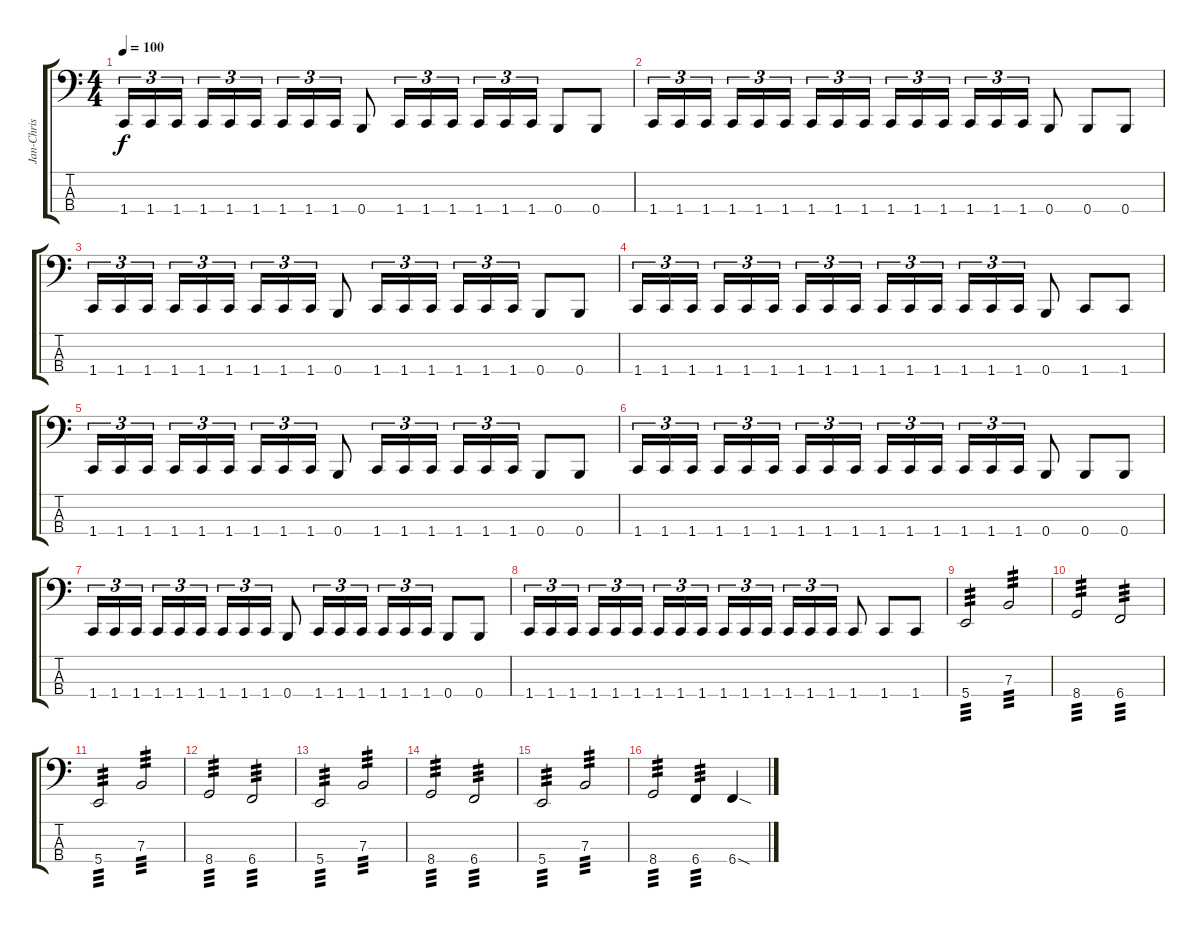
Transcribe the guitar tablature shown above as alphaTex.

\track ("Jan-Chris de Koeijer" "Jan-Chris ") {instrument electricbasspick}
\staff {score tabs}
\tuning (D2 A1 E1 B0) {hide}
\ts (4 4)
\tempo 100
\clef f4
\ks c
1.4.16{tu (3 2) dy f} 1.4.16{tu (3 2)} 1.4.16{tu (3 2)} 1.4.16{tu (3 2)} 1.4.16{tu (3 2)} 1.4.16{tu (3 2)} 1.4.16{tu (3 2)} 1.4.16{tu (3 2)} 1.4.16{tu (3 2)} 0.4.8 1.4.16{tu (3 2)} 1.4.16{tu (3 2)} 1.4.16{tu (3 2)} 1.4.16{tu (3 2)} 1.4.16{tu (3 2)} 1.4.16{tu (3 2)} 0.4.8 0.4.8 |
1.4.16{tu (3 2)} 1.4.16{tu (3 2)} 1.4.16{tu (3 2)} 1.4.16{tu (3 2)} 1.4.16{tu (3 2)} 1.4.16{tu (3 2)} 1.4.16{tu (3 2)} 1.4.16{tu (3 2)} 1.4.16{tu (3 2)} 1.4.16{tu (3 2)} 1.4.16{tu (3 2)} 1.4.16{tu (3 2)} 1.4.16{tu (3 2)} 1.4.16{tu (3 2)} 1.4.16{tu (3 2)} 0.4.8 0.4.8 0.4.8 |
1.4.16{tu (3 2)} 1.4.16{tu (3 2)} 1.4.16{tu (3 2)} 1.4.16{tu (3 2)} 1.4.16{tu (3 2)} 1.4.16{tu (3 2)} 1.4.16{tu (3 2)} 1.4.16{tu (3 2)} 1.4.16{tu (3 2)} 0.4.8 1.4.16{tu (3 2)} 1.4.16{tu (3 2)} 1.4.16{tu (3 2)} 1.4.16{tu (3 2)} 1.4.16{tu (3 2)} 1.4.16{tu (3 2)} 0.4.8 0.4.8 |
1.4.16{tu (3 2)} 1.4.16{tu (3 2)} 1.4.16{tu (3 2)} 1.4.16{tu (3 2)} 1.4.16{tu (3 2)} 1.4.16{tu (3 2)} 1.4.16{tu (3 2)} 1.4.16{tu (3 2)} 1.4.16{tu (3 2)} 1.4.16{tu (3 2)} 1.4.16{tu (3 2)} 1.4.16{tu (3 2)} 1.4.16{tu (3 2)} 1.4.16{tu (3 2)} 1.4.16{tu (3 2)} 0.4.8 1.4.8 1.4.8 |
1.4.16{tu (3 2)} 1.4.16{tu (3 2)} 1.4.16{tu (3 2)} 1.4.16{tu (3 2)} 1.4.16{tu (3 2)} 1.4.16{tu (3 2)} 1.4.16{tu (3 2)} 1.4.16{tu (3 2)} 1.4.16{tu (3 2)} 0.4.8 1.4.16{tu (3 2)} 1.4.16{tu (3 2)} 1.4.16{tu (3 2)} 1.4.16{tu (3 2)} 1.4.16{tu (3 2)} 1.4.16{tu (3 2)} 0.4.8 0.4.8 |
1.4.16{tu (3 2)} 1.4.16{tu (3 2)} 1.4.16{tu (3 2)} 1.4.16{tu (3 2)} 1.4.16{tu (3 2)} 1.4.16{tu (3 2)} 1.4.16{tu (3 2)} 1.4.16{tu (3 2)} 1.4.16{tu (3 2)} 1.4.16{tu (3 2)} 1.4.16{tu (3 2)} 1.4.16{tu (3 2)} 1.4.16{tu (3 2)} 1.4.16{tu (3 2)} 1.4.16{tu (3 2)} 0.4.8 0.4.8 0.4.8 |
1.4.16{tu (3 2)} 1.4.16{tu (3 2)} 1.4.16{tu (3 2)} 1.4.16{tu (3 2)} 1.4.16{tu (3 2)} 1.4.16{tu (3 2)} 1.4.16{tu (3 2)} 1.4.16{tu (3 2)} 1.4.16{tu (3 2)} 0.4.8 1.4.16{tu (3 2)} 1.4.16{tu (3 2)} 1.4.16{tu (3 2)} 1.4.16{tu (3 2)} 1.4.16{tu (3 2)} 1.4.16{tu (3 2)} 0.4.8 0.4.8 |
1.4.16{tu (3 2)} 1.4.16{tu (3 2)} 1.4.16{tu (3 2)} 1.4.16{tu (3 2)} 1.4.16{tu (3 2)} 1.4.16{tu (3 2)} 1.4.16{tu (3 2)} 1.4.16{tu (3 2)} 1.4.16{tu (3 2)} 1.4.16{tu (3 2)} 1.4.16{tu (3 2)} 1.4.16{tu (3 2)} 1.4.16{tu (3 2)} 1.4.16{tu (3 2)} 1.4.16{tu (3 2)} 1.4.8 1.4.8 1.4.8 |
5.4.2{tp 3} 7.3.2{tp 3} |
8.4.2{tp 3} 6.4.2{tp 3} |
5.4.2{tp 3} 7.3.2{tp 3} |
8.4.2{tp 3} 6.4.2{tp 3} |
5.4.2{tp 3} 7.3.2{tp 3} |
8.4.2{tp 3} 6.4.2{tp 3} |
5.4.2{tp 3} 7.3.2{tp 3} |
8.4.2{tp 3} 6.4.4{tp 3} 6.4{sod}.4
